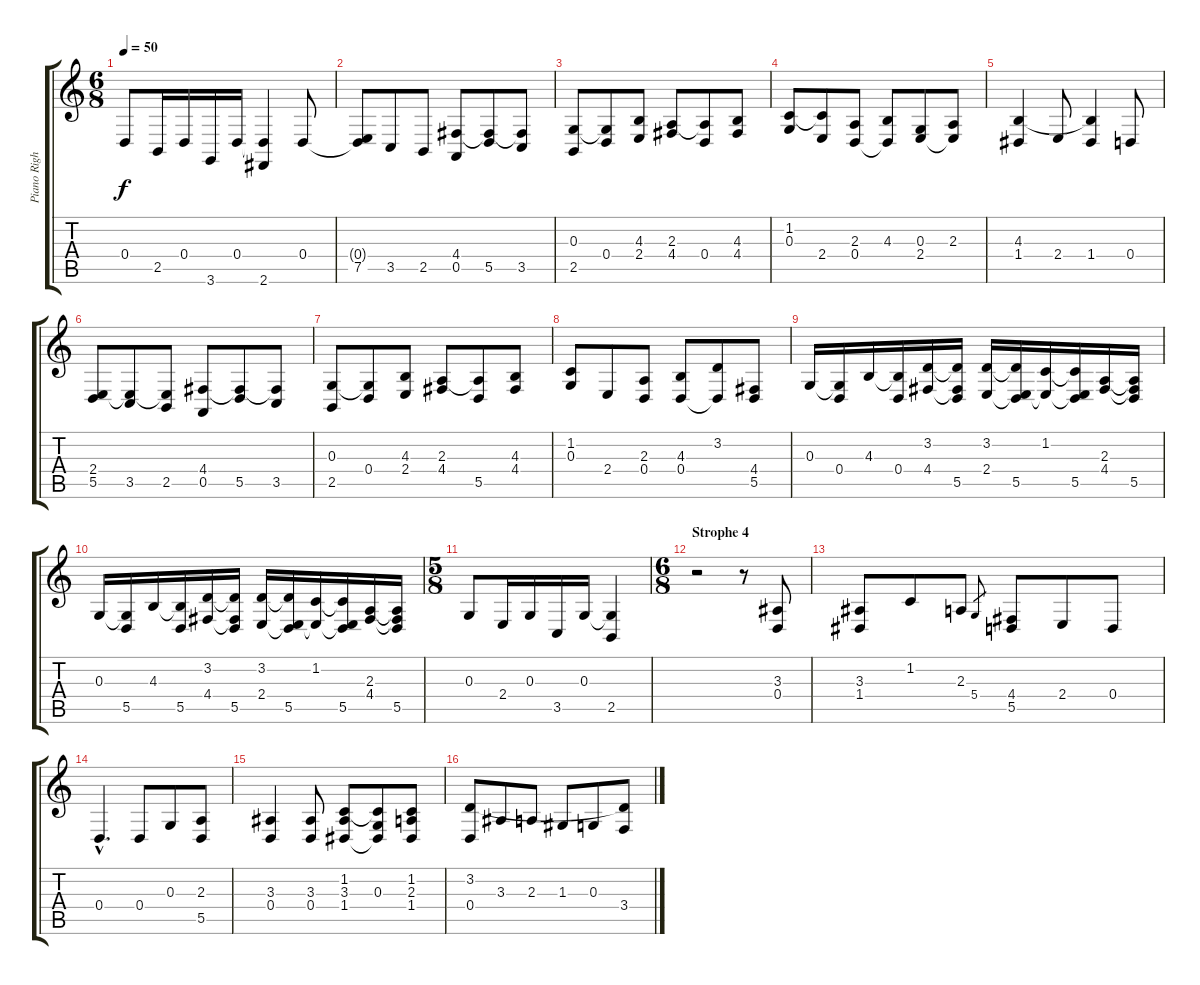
\track ("Piano Right Hand" "Piano Righ") {instrument acousticgrandpiano}
\staff {score tabs}
\tuning (E4 B3 G3 D3 A2 E2) {hide}
\ts (6 8)
\tempo 50
\clef g2
\ks c
0.4.8{dy f} 2.5.16 0.4.16 3.6.16 0.4.16 (0.4{t} 2.6).4 0.4.8 |
(0.4{t} 7.5).8 3.5.8 2.5.8 (4.4 0.5).8 (4.4{t} 5.5).8 (4.4{t} 3.5).8 |
(0.3 2.5).8 (0.3{t} 0.4).8 (4.3 2.4).8 (2.3 4.4).8 (2.3{t} 0.4).8 (4.3 4.4).8 |
(1.2 0.3).8 (1.2{t} 2.4).8 (2.3 0.4).8 (4.3 0.4{t}).8 (0.3 2.4).8 (2.3 2.4{t}).8 |
(4.3 1.4).4 2.4.8 (4.3{t} 1.4).4 0.4.8 |
(2.4 5.5).8 (2.4{t} 3.5).8 (2.4{t} 2.5).8 (4.4 0.5).8 (4.4{t} 5.5).8 (4.4{t} 3.5).8 |
(0.3 2.5).8 (0.3{t} 0.4).8 (4.3 2.4).8 (2.3 4.4).8 (2.3{t} 5.5).8 (4.3 4.4).8 |
(1.2 0.3).8 2.4.8 (2.3 0.4).8 (4.3 0.4).8 (3.2 0.4{t}).8 (4.4 5.5).8 |
0.3.16 (0.3{t} 0.4).16 4.3.16 (4.3{t} 0.4).16 (3.2 4.4).16 (3.2{t} 4.4{t} 5.5).16 (3.2 2.4).16 (3.2{t} 2.4{t} 5.5).16 (1.2 2.4{t}).16 (1.2{t} 2.4{t} 5.5).16 (2.3 4.4).16 (2.3{t} 4.4{t} 5.5).16 |
0.3.16 (0.3{t} 5.5).16 4.3.16 (4.3{t} 5.5).16 (3.2 4.4).16 (3.2{t} 4.4{t} 5.5).16 (3.2 2.4).16 (3.2{t} 2.4{t} 5.5).16 (1.2 2.4{t}).16 (1.2{t} 2.4{t} 5.5).16 (2.3 4.4).16 (2.3{t} 4.4{t} 5.5).16 |
\ts (5 8)
0.3.8 2.4.16 0.3.16 3.5.16 0.3.16 (0.3{t} 2.5).4 |
\ts (6 8)
\section ("" "Strophe 4")
r.2 r.8 (3.3 0.4).8 |
(3.3 1.4).8 1.2.8 2.3.8 5.4.8{gr} (4.4 5.5).8 2.4.8 0.4.8 |
0.4{hac}.4{d} 0.4.8 0.3.8 (2.3 5.5).8 |
(3.3 0.4).4 (3.3 0.4).8 (1.2 3.3 1.4).8 (1.2{t} 0.3 1.4{t}).8 (1.2 2.3 1.4).8 |
(3.2 0.4).8 3.3.8 2.3.8 1.3.8 0.3.8 (3.2{t} 3.4).8
